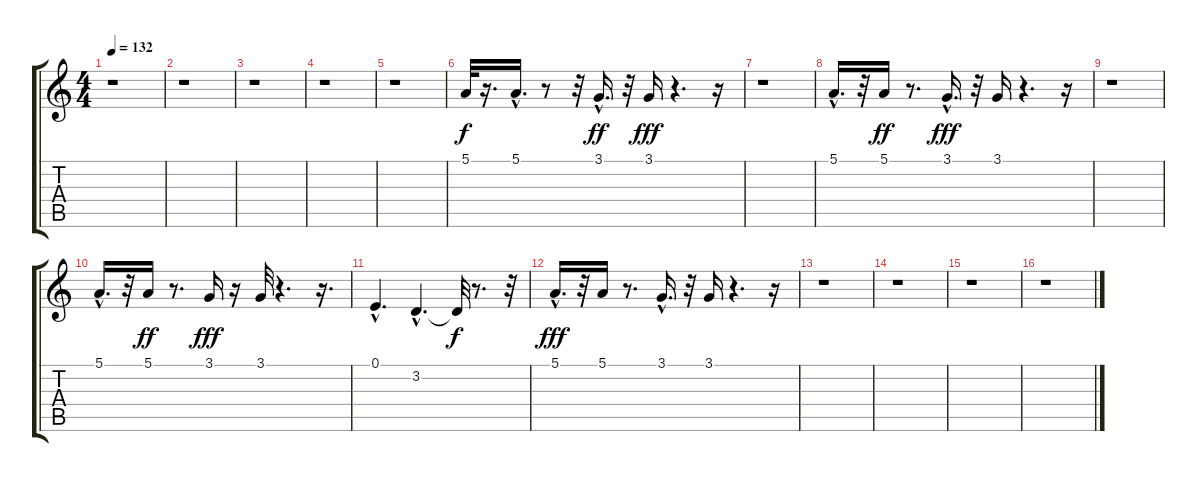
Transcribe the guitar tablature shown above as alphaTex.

\track "" {instrument whistle}
\staff {score tabs}
\tuning (E4 B3 G3 D3 A2 E2) {hide}
\ts (4 4)
\tempo 132
\clef g2
\ks c
r.1{dy fff} |
r.1 |
r.1 |
r.1 |
r.1 |
5.1.32{dy f} r.16{d} 5.1{hac}.16{d} r.8 r.32 3.1{hac}.16{d dy ff} r.32 3.1.16{dy fff} r.4{d} r.16 |
r.1 |
5.1{hac}.16{d} r.32 5.1.16{dy ff} r.8{d} 3.1{hac}.16{d dy fff} r.32 3.1.16 r.4{d} r.16 |
r.1 |
5.1{hac}.16{d} r.32 5.1.16{dy ff} r.8{d} 3.1.16{dy fff} r.16 3.1.32 r.4{d} r.16{d} |
0.1{hac}.4{d} 3.2{hac}.4{d} 3.2{t}.32{dy f} r.8{d} r.32 |
5.1{hac}.16{d dy fff} r.32 5.1.16 r.8{d} 3.1{hac}.16{d} r.32 3.1.16 r.4{d} r.16 |
r.1 |
r.1 |
r.1 |
r.1
